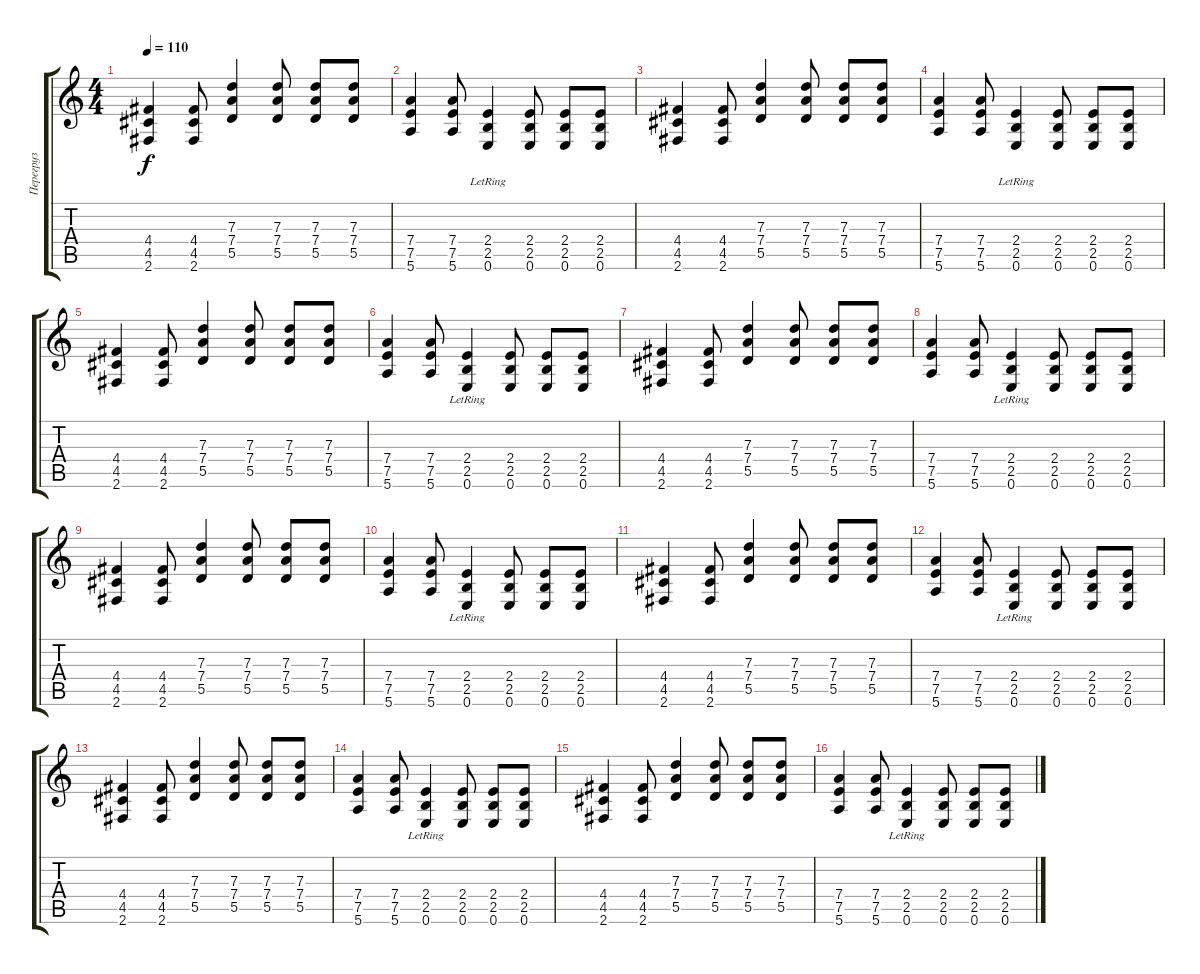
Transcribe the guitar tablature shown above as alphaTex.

\track ("Перегруз" "Перегруз") {instrument acousticguitarsteel}
\staff {score tabs}
\tuning (E4 B3 G3 D3 A2 E2) {hide}
\ts (4 4)
\tempo 110
\clef g2
\ks c
(4.4 4.5 2.6).4{dy f} (4.4 4.5 2.6).8 (7.3 7.4 5.5).4 (7.3 7.4 5.5).8 (7.3 7.4 5.5).8 (7.3 7.4 5.5).8 |
(7.4 7.5 5.6).4 (7.4 7.5 5.6).8 (2.4{lr} 2.5{lr} 0.6).4 (2.4 2.5 0.6).8 (2.4 2.5 0.6).8 (2.4 2.5 0.6).8 |
(4.4 4.5 2.6).4 (4.4 4.5 2.6).8 (7.3 7.4 5.5).4 (7.3 7.4 5.5).8 (7.3 7.4 5.5).8 (7.3 7.4 5.5).8 |
(7.4 7.5 5.6).4 (7.4 7.5 5.6).8 (2.4{lr} 2.5{lr} 0.6).4 (2.4 2.5 0.6).8 (2.4 2.5 0.6).8 (2.4 2.5 0.6).8 |
(4.4 4.5 2.6).4 (4.4 4.5 2.6).8 (7.3 7.4 5.5).4 (7.3 7.4 5.5).8 (7.3 7.4 5.5).8 (7.3 7.4 5.5).8 |
(7.4 7.5 5.6).4 (7.4 7.5 5.6).8 (2.4{lr} 2.5{lr} 0.6).4 (2.4 2.5 0.6).8 (2.4 2.5 0.6).8 (2.4 2.5 0.6).8 |
(4.4 4.5 2.6).4 (4.4 4.5 2.6).8 (7.3 7.4 5.5).4 (7.3 7.4 5.5).8 (7.3 7.4 5.5).8 (7.3 7.4 5.5).8 |
(7.4 7.5 5.6).4 (7.4 7.5 5.6).8 (2.4{lr} 2.5{lr} 0.6).4 (2.4 2.5 0.6).8 (2.4 2.5 0.6).8 (2.4 2.5 0.6).8 |
(4.4 4.5 2.6).4 (4.4 4.5 2.6).8 (7.3 7.4 5.5).4 (7.3 7.4 5.5).8 (7.3 7.4 5.5).8 (7.3 7.4 5.5).8 |
(7.4 7.5 5.6).4 (7.4 7.5 5.6).8 (2.4{lr} 2.5{lr} 0.6).4 (2.4 2.5 0.6).8 (2.4 2.5 0.6).8 (2.4 2.5 0.6).8 |
(4.4 4.5 2.6).4 (4.4 4.5 2.6).8 (7.3 7.4 5.5).4 (7.3 7.4 5.5).8 (7.3 7.4 5.5).8 (7.3 7.4 5.5).8 |
(7.4 7.5 5.6).4 (7.4 7.5 5.6).8 (2.4{lr} 2.5{lr} 0.6).4 (2.4 2.5 0.6).8 (2.4 2.5 0.6).8 (2.4 2.5 0.6).8 |
(4.4 4.5 2.6).4 (4.4 4.5 2.6).8 (7.3 7.4 5.5).4 (7.3 7.4 5.5).8 (7.3 7.4 5.5).8 (7.3 7.4 5.5).8 |
(7.4 7.5 5.6).4 (7.4 7.5 5.6).8 (2.4{lr} 2.5{lr} 0.6).4 (2.4 2.5 0.6).8 (2.4 2.5 0.6).8 (2.4 2.5 0.6).8 |
(4.4 4.5 2.6).4 (4.4 4.5 2.6).8 (7.3 7.4 5.5).4 (7.3 7.4 5.5).8 (7.3 7.4 5.5).8 (7.3 7.4 5.5).8 |
(7.4 7.5 5.6).4 (7.4 7.5 5.6).8 (2.4{lr} 2.5{lr} 0.6).4 (2.4 2.5 0.6).8 (2.4 2.5 0.6).8 (2.4 2.5 0.6).8
